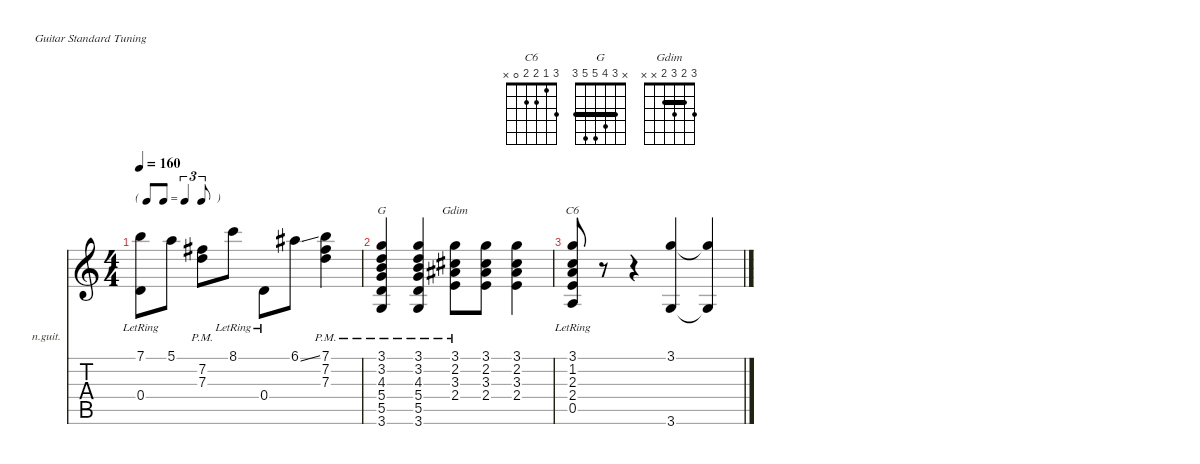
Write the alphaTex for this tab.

\defaultSystemsLayout 4
\hideDynamics
\bracketExtendMode nobrackets
\firstSystemTrackNameOrientation horizontal
\otherSystemsTrackNameOrientation horizontal
\track ("Гитара" "n.guit.") {instrument acousticguitarnylon}
\staff {score tabs}
\tuning (E4 B3 G3 D3 A2 E2)
\chord ("C6" 3 1 2 2 0 x)
\chord ("G" x 3 4 5 5 3) {barre 3}
\chord ("Gdim" 3 2 3 2 x x) {barre 2}
\ts (4 4)
\tf triplet8th
\tempo 160
\clef g2
\ks c
(7.1 0.4{lr}).8{dy ff beam Down} 5.1.8{beam Down} (7.2{pm acc #} 7.3{pm}).8{dy f beam Down} 8.1{lr}.8{dy ff beam Down} 0.4{lr}.8{dy f beam Down} 6.1{ss acc #}.8{dy ff beam Down} (7.1{pm} 7.2{pm acc #} 7.3{pm}).4{dy f beam Down} |
(3.1{pm} 3.2{pm} 4.3{pm} 5.4{pm} 5.5{pm} 3.6{pm}).4{ch "G" beam Up} (3.1{pm} 3.2{pm} 4.3{pm} 5.4{pm} 5.5{pm} 3.6{pm}).4{beam Up} (3.1 2.2{pm acc #} 3.3{pm acc #} 2.4{pm}).8{ch "Gdim" beam Down} (3.1 2.2{acc #} 3.3{acc #} 2.4).8{beam Down} (3.1 2.2{acc #} 3.3{acc #} 2.4).4{beam Down} |
(3.1 1.2{lr} 2.3{lr} 2.4{lr} 0.5).8{ch "C6" beam Up} r.8{beam Up} r.4{beam Up} (3.1 3.6).4{beam Up} (3.1{t} 3.6{t}).4{beam Up}
